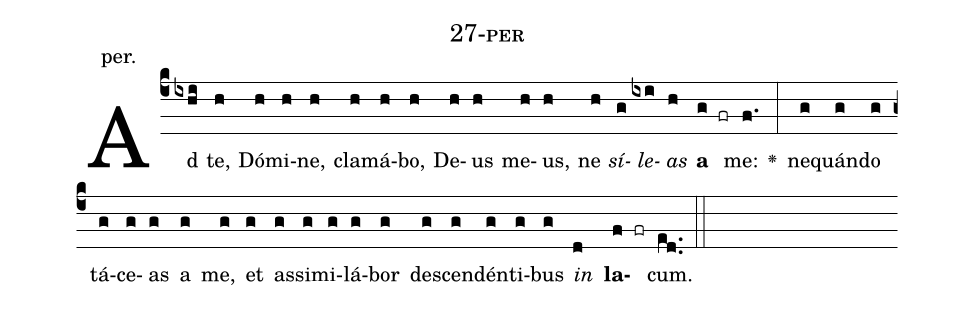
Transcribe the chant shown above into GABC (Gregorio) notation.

name: 27-per;
annotation: per.;
%%
(c4)Ad(ixhi) te,(h) Dó(h)mi(h)ne,(h) cla(h)má(h)bo,(h) De(h)us(h) me(h)us,(h) ne(h) <i>sí</i>(g)<i>le</i>(ixi)<i>as</i>(h) <b>a</b>(g fr) me:(f.) <v>\greheightstar</v>(:) ne(g)quán(g)do(g) tá(g)ce(g)as(g) a(g) me,(g) et(g) as(g)si(g)mi(g)lá(g)bor(g) de(g)scen(g)dén(g)ti(g)bus(g) <i>in</i>(d) <b>la</b>(f fr)cum.(ed..) (::)


%E(g) u(g) o(g) u(d) a(f) e.(ed..) (::)
